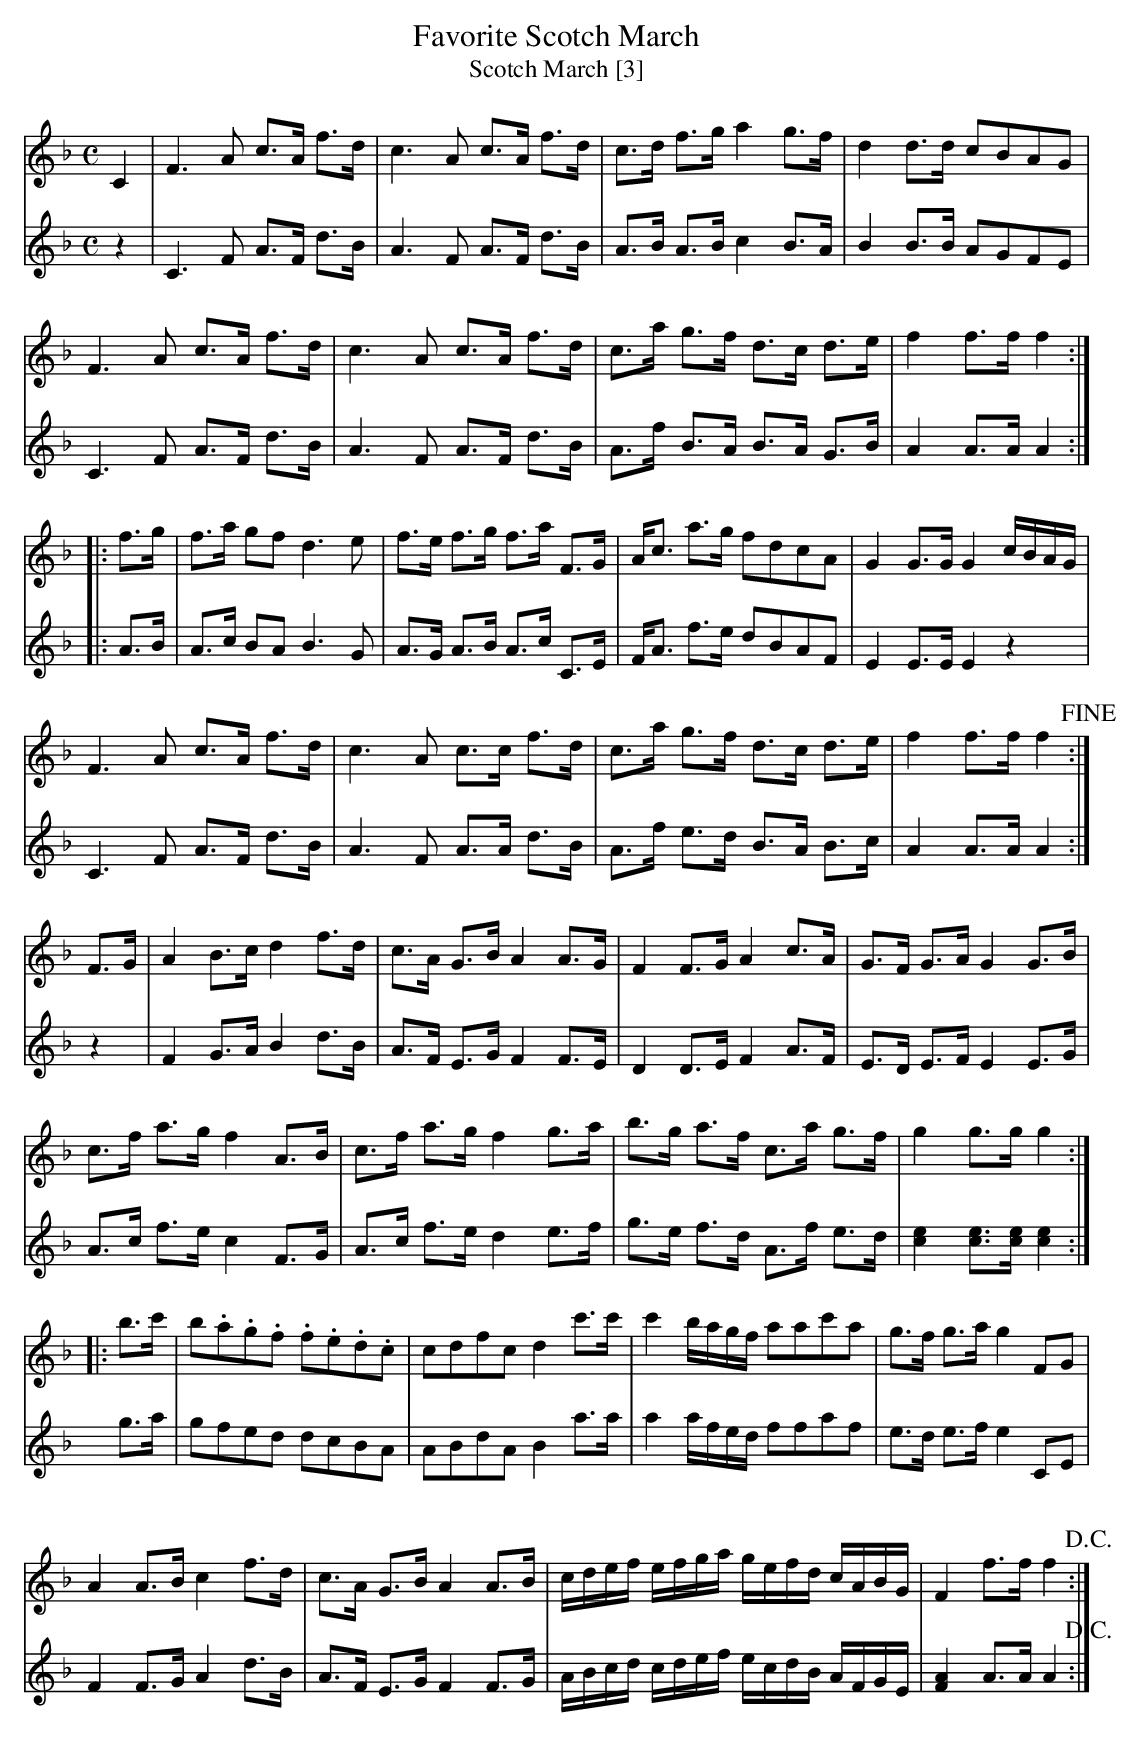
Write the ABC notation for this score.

X:1
T:Favorite Scotch March
T:Scotch March [3]
M:C
L:1/8
K:F
V:1
C2|F3A c>A f>d|c3A c>A f>d|c>d f>g a2 g>f|d2 d>d cBAG|
F3A c>A f>d|c3A c>A f>d|c>a g>f d>c d>e|f2 f>f f2:|
|:f>g|f>a gf d3e|f>e f>g f>a F>G|A<c a>g fdcA|G2 G>G G2 c/B/A/G/|
F3A c>A f>d|c3A c>c f>d|c>a g>f d>c d>e|f2 f>f f2!fine!:|
F>G|A2 B>c d2 f>d|c>A G>B A2 A>G|F2 F>G A2 c>A|G>F G>A G2 G>B|
c>f a>g f2 A>B|c>f a>g f2 g>a|b>g a>f c>a g>f|g2 g>g g2:|
|:b>c'|b.a.g.f. f.e.d.c|cdfc d2 c'>c'|c'2 b/a/g/f/ aac'a|g>f g>a g2 FG|
A2 A>B c2 f>d|c>A G>B A2 A>B|c/d/e/f/ e/f/g/a/ g/e/f/d/ c/A/B/G/|F2 f>f f2!D.C.!:|]
V:2
z2|C3F A>F d>B|A3F A>F d>B|A>B A>B c2 B>A|B2 B>B AGFE|
C3F A>F d>B|A3F A>F d>B|A>f B>A B>A G>B|A2 A>A A2:|
|:A>B|A>c BA B3G|A>G A>B A>c C>E|F<A f>e dBAF|E2 E>E E2 z2|
C3F A>F d>B|A3F A>A d>B|A>f e>d B>A B>c|A2 A>A A2:|]
z2|F2 G>A B2 d>B|A>F E>G F2 F>E|D2 D>E F2 A>F|E>D E>F E2 E>G|
A>c f>e c2 F>G|A>c f>e d2 e>f|g>e f>d A>f e>d|[c2e2][ce]>[ce] [c2e2]:|
g>a|gfed dcBA|ABdA B2 a>a|a2 a/f/e/d/ ffaf|e>d e>f e2 CE|
F2 F>G A2 d>B|A>F E>G F2 F>G|A/B/c/d/ c/d/e/f/ e/c/d/B/ A/F/G/E/|[F2A2]A>A A2!D.C.!:|]
